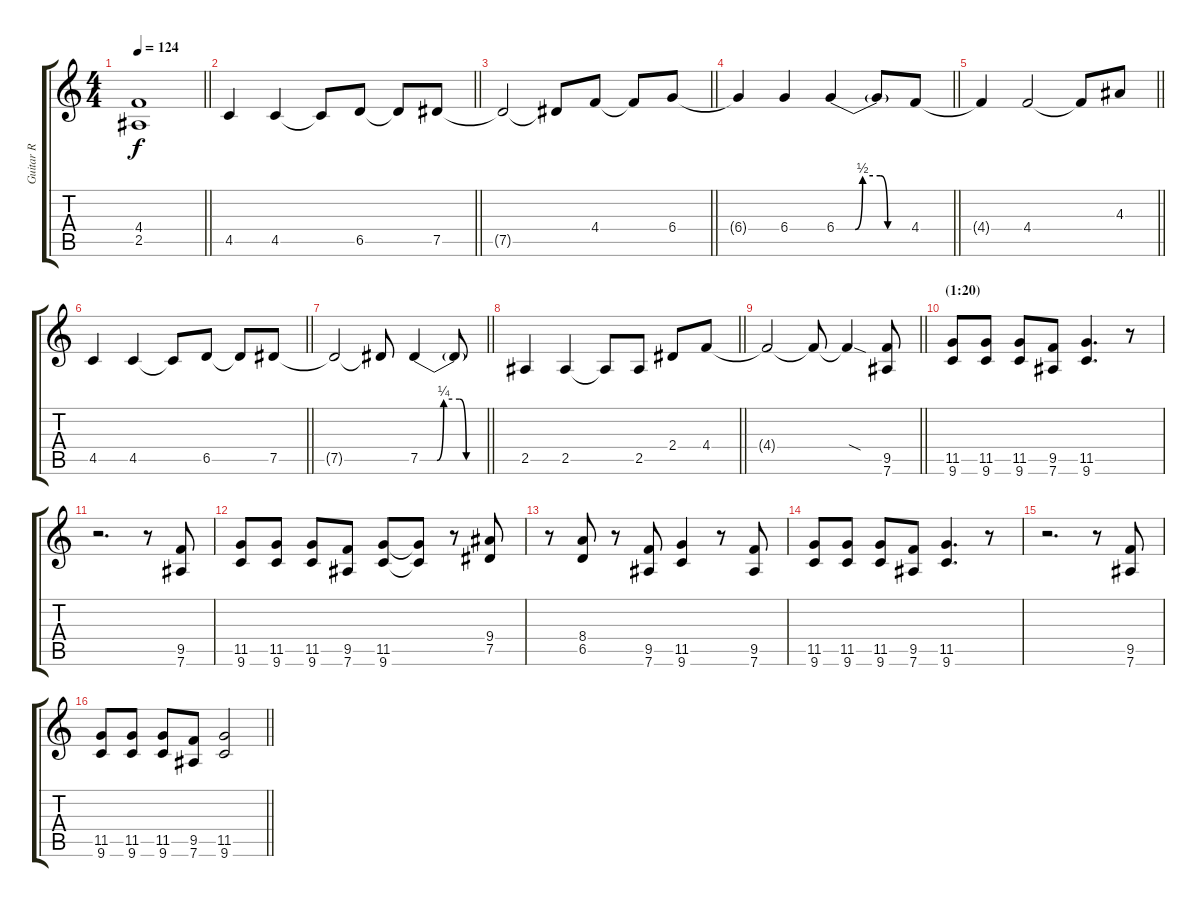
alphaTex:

\track ("Guitar R" "Guitar R") {instrument overdrivenguitar}
\staff {score tabs}
\tuning (Eb4 Bb3 Gb3 Db3 Ab2 Eb2) {hide}
\ts (4 4)
\tempo 124
\clef g2
\barLineRight lightlight
\ks c
(4.4{t} 2.5{t}).1{dy f} |
\barLineRight lightlight
4.5.4 4.5.4 4.5{t}.8 6.5.8 6.5{t}.8 7.5.8 |
\barLineRight lightlight
7.5{t}.2 7.5{t}.8 4.4.8 4.4{t}.8 6.4.8 |
\barLineRight lightlight
6.4{t}.4 6.4.4 6.4{be (custom 0 0 15 0 21 2 35 2 41 0 60 0)}.4 6.4{t}.8 4.4.8 |
\barLineRight lightlight
4.4{t}.4 4.4.2 4.4{t}.8 4.3.8 |
\barLineRight lightlight
4.5.4 4.5.4 4.5{t}.8 6.5.8 6.5{t}.8 7.5.8 |
\barLineRight lightlight
7.5{t}.2 7.5{t}.8 7.5{be (custom 0 0 15 0 21 1 35 1 41 0 60 0)}.4 7.5{t}.8 |
\barLineRight lightlight
2.5.4 2.5.4 2.5{t}.8 2.5.8 2.4.8 4.4.8 |
\barLineRight lightlight
4.4{t}.2 4.4{t}.8 4.4{sod t}.4 (9.5 7.6).8 |
\section ("" "(1:20)")
(11.5 9.6).8 (11.5 9.6).8 (11.5 9.6).8 (9.5 7.6).8 (11.5 9.6).4{d} r.8 |
r.2{d} r.8 (9.5 7.6).8 |
(11.5 9.6).8 (11.5 9.6).8 (11.5 9.6).8 (9.5 7.6).8 (11.5 9.6).8 (11.5{t} 9.6{t}).8 r.8 (9.4 7.5).8 |
r.8 (8.4 6.5).8 r.8 (9.5 7.6).8 (11.5 9.6).4 r.8 (9.5 7.6).8 |
(11.5 9.6).8 (11.5 9.6).8 (11.5 9.6).8 (9.5 7.6).8 (11.5 9.6).4{d} r.8 |
r.2{d} r.8 (9.5 7.6).8 |
\barLineRight lightlight
(11.5 9.6).8 (11.5 9.6).8 (11.5 9.6).8 (9.5 7.6).8 (11.5 9.6).2
